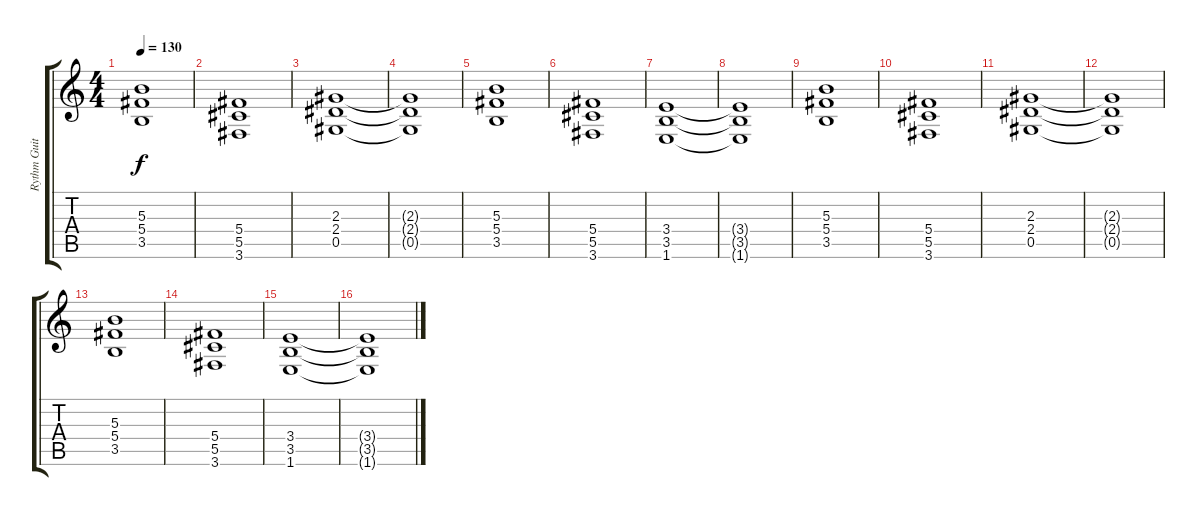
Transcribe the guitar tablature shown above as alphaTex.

\track ("Rythm Guitar" "Rythm Guit") {instrument distortionguitar}
\staff {score tabs}
\tuning (Eb4 Bb3 Gb3 Db3 Ab2 Eb2) {hide}
\ts (4 4)
\tempo 130
\clef g2
\ks c
(5.3 5.4 3.5).1{dy f} |
(5.4 5.5 3.6).1 |
(2.3 2.4 0.5).1 |
(2.3{t} 2.4{t} 0.5{t}).1 |
(5.3 5.4 3.5).1 |
(5.4 5.5 3.6).1 |
(3.4 3.5 1.6).1 |
(3.4{t} 3.5{t} 1.6{t}).1 |
(5.3 5.4 3.5).1 |
(5.4 5.5 3.6).1 |
(2.3 2.4 0.5).1{volume 13} |
(2.3{t} 2.4{t} 0.5{t}).1{volume 12} |
(5.3 5.4 3.5).1{volume 11} |
(5.4 5.5 3.6).1{volume 10} |
(3.4 3.5 1.6).1{volume 9} |
(3.4{t} 3.5{t} 1.6{t}).1{volume 8}
